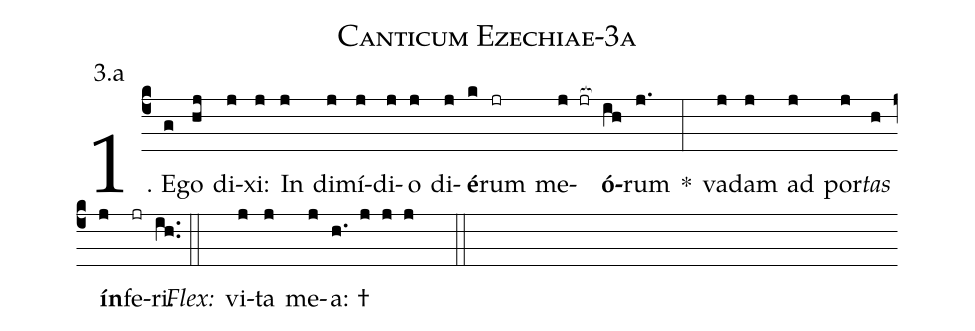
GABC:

name: Canticum Ezechiae-3a;
annotation: 3.a;
%%
(c4)1. E(g)go(hj) di(j)xi:(j) In(j) di(j)mí(j)di(j)o(j) di(j)<b>é</b>(k)rum(jr) me(j jr[ocb:1{])<b>ó</b>(ih[ocb:0}])rum(j.) *(:) va(j)dam(j) ad(j) por(j)<i>tas</i>(h) <b>ín</b>(j)fe(jr)ri.(ih..) (::)
<i>Flex:</i>()  vi(j)ta(j) me(j)a: †(h. j j j  ::)
